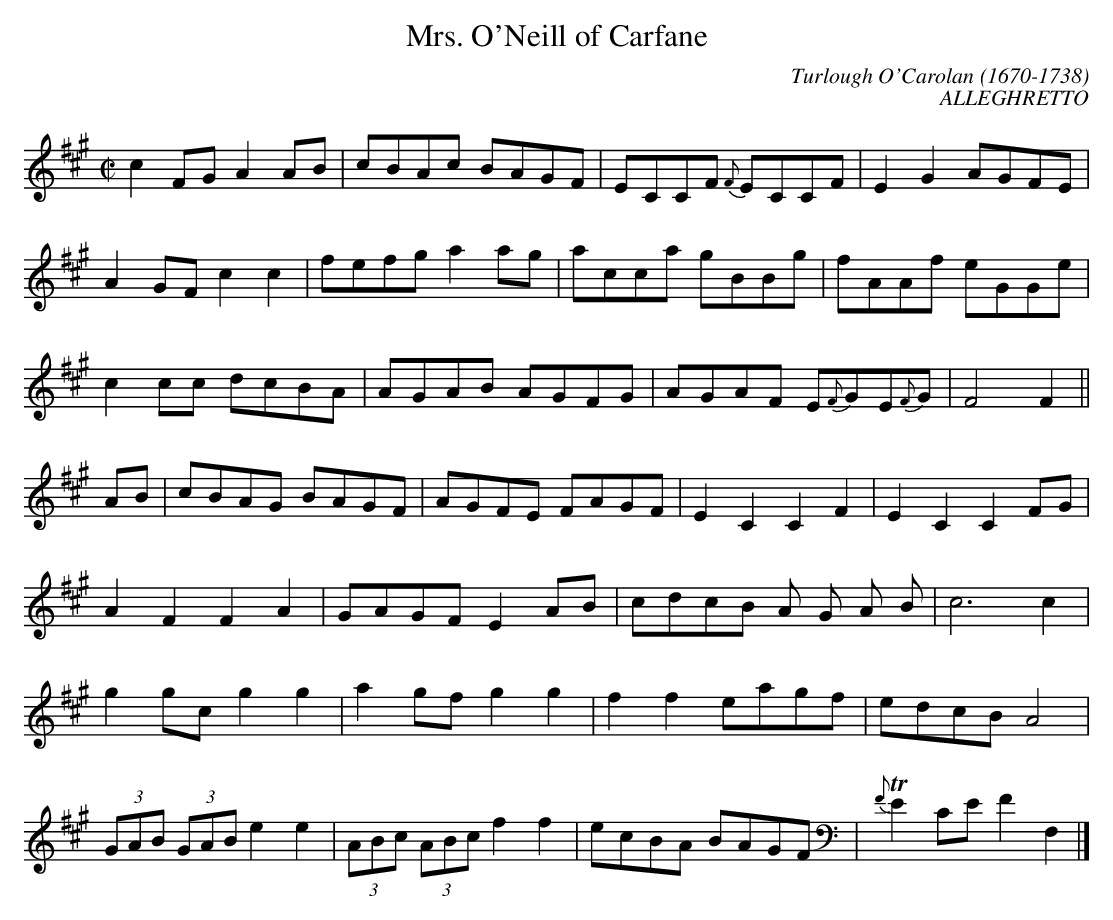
X:1occ
T:Mrs. O'Neill of Carfane
C:Turlough O'Carolan (1670-1738)
C:ALLEGHRETTO
M:C|
L:1/8
K:A
c2FG A2AB|cBAc BAGF|ECCF {F}ECCF|E2G2AGFE|
A2GF c2c2|fefg a2ag|acca gBBg|fAAf eGGe|
c2cc dcBA|AGAB AGFG|AGAF E{F}GE{F}G|F4F2||
AB|cBAG BAGF|AGFE FAGF|E2C2C2F2|E2C2C2FG|
A2F2F2A2|GAGF E2AB|cdcB A G A B|c6c2|
g2gc g2g2|a2gf g2g2|f2f2eagf|edcB A4|
(3GAB  (3GAB e2e2|(3ABc  (3ABc f2f2|ecBA BAGF|{F} TE2CE F2F,2|]
